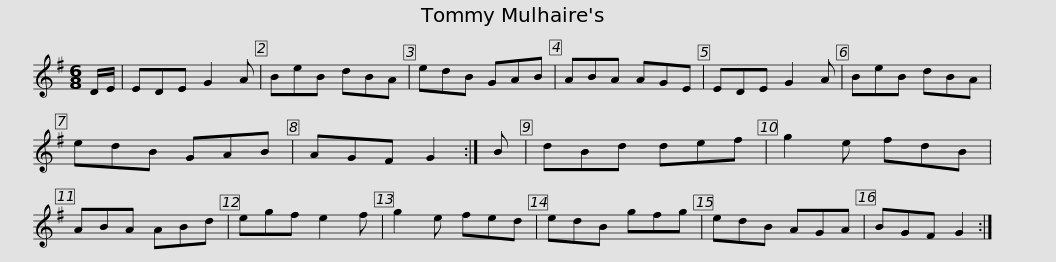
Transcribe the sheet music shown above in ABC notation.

X:1
L:1/8
M:6/8
I:linebreak $
K:G
V:1 treble
V:1
 D/E/ | EDE G2 A | BeB dBA | edB GAB | ABA AGE | %5
 EDE G2 A | BeB dBA | edB GAB |$ AGF G2 :| B | %10
 dBd def | g2 e fdB | ABA ABd | egf e2 f | g2 e fed | %15
 edB gfg | edB AGA |$ BGF G2 :| %18
